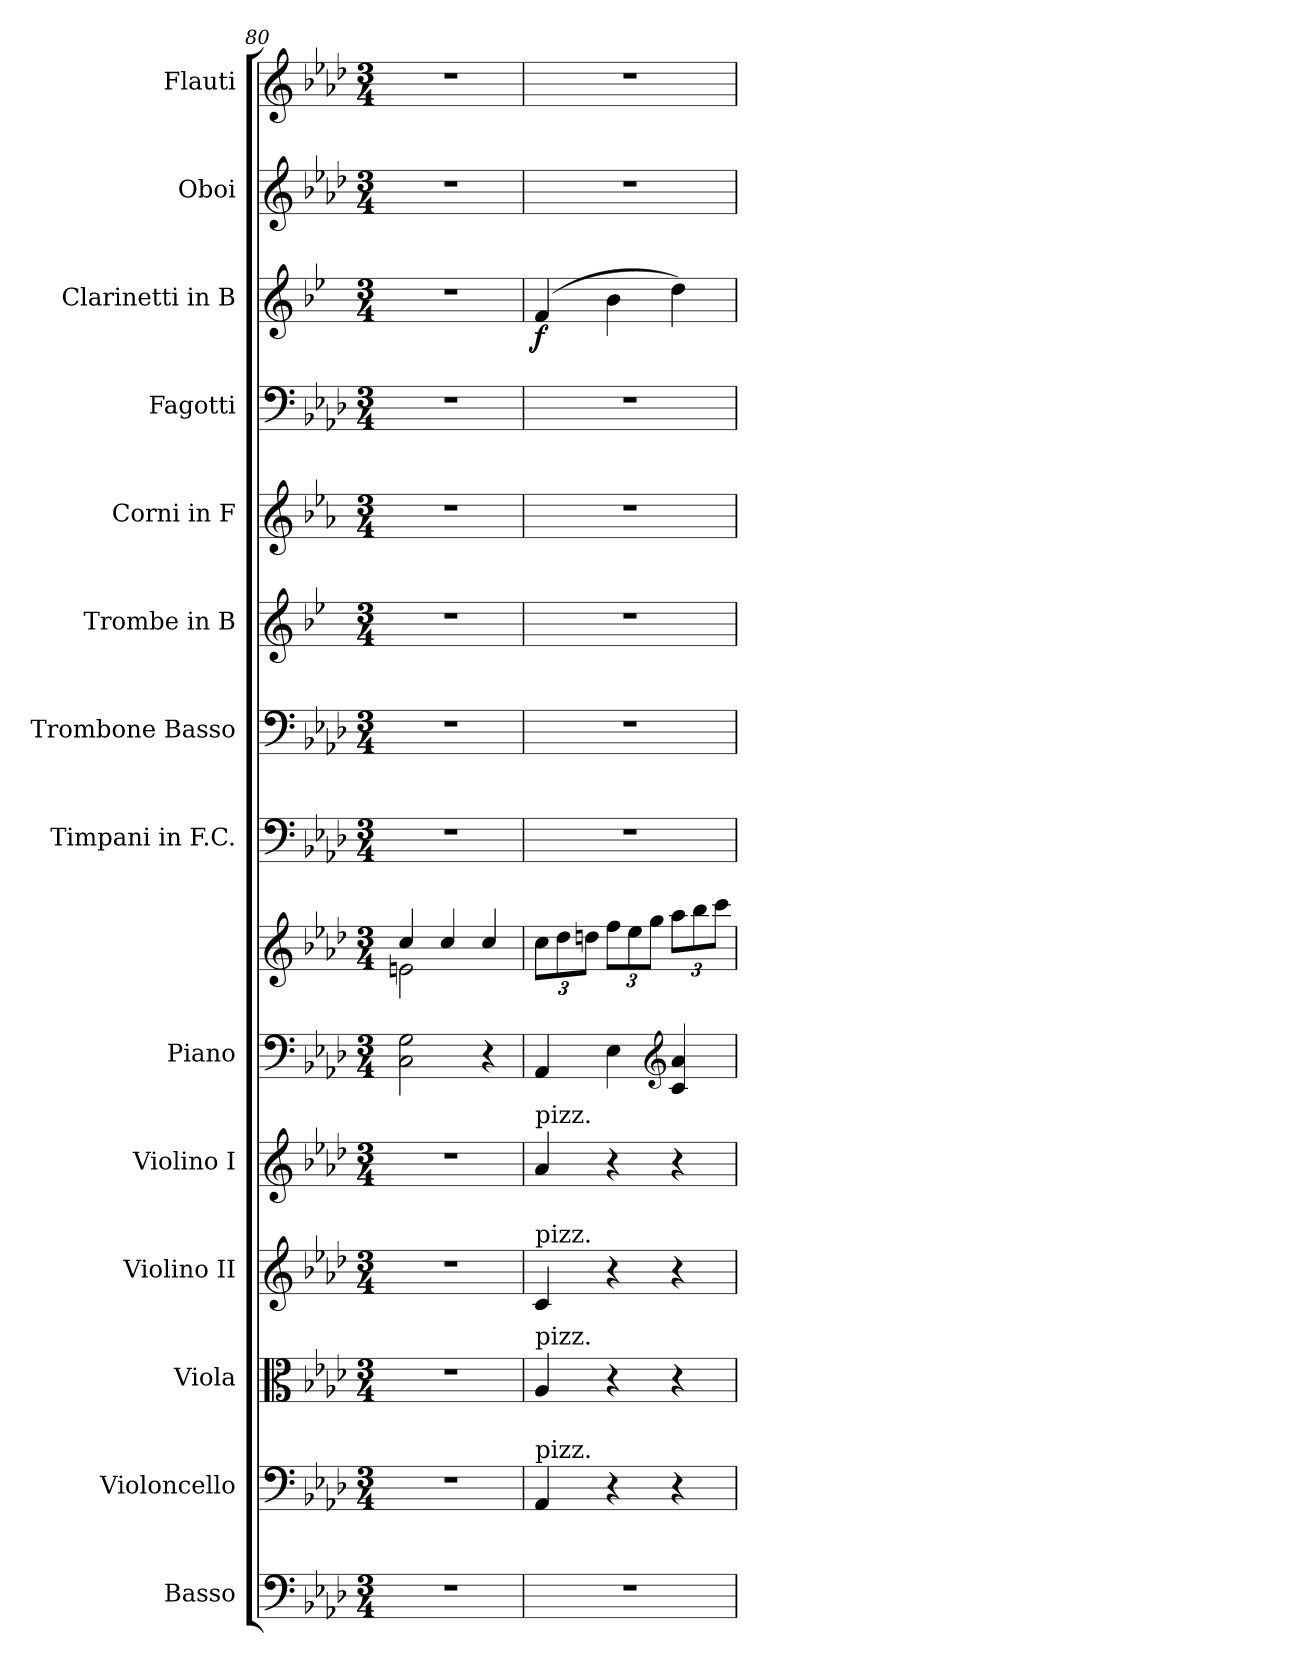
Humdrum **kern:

**kern	**kern	**kern	**kern	**kern	**kern	**kern	**kern	**kern	**kern	**kern	**kern	**kern	**dynam	**kern	**kern
*part14	*part13	*part12	*part11	*part10	*part9	*part9	*part8	*part7	*part6	*part5	*part4	*part3	*part3	*part2	*part1
*staff15	*staff14	*staff13	*staff12	*staff11	*staff10	*staff9	*staff8	*staff7	*staff6	*staff5	*staff4	*staff3	*staff3	*staff2	*staff1
*I"Basso	*I"Violoncello	*I"Viola	*I"Violino II	*I"Violino I	*I"Piano	*	*I"Timpani in F.C.	*I"Trombone Basso	*I"Trombe in B	*I"Corni in F	*I"Fagotti	*I"Clarinetti in B	*	*I"Oboi	*I"Flauti
*	*	*	*	*	*I'Pno.	*	*I'Timp.	*	*	*	*	*	*	*I'Ob.	*I'Fl.
*clefF4	*clefF4	*clefC3	*clefG2	*clefG2	*clefF4	*clefG2	*clefF4	*clefF4	*clefG2	*clefG2	*clefF4	*clefG2	*	*clefG2	*clefG2
*ITrd7c12	*	*	*	*	*	*	*	*	*ITrd1c2	*ITrd4c7	*	*ITrd1c2	*	*	*
*k[b-e-a-d-]	*k[b-e-a-d-]	*k[b-e-a-d-]	*k[b-e-a-d-]	*k[b-e-a-d-]	*k[b-e-a-d-]	*k[b-e-a-d-]	*k[b-e-a-d-]	*k[b-e-a-d-]	*k[b-e-a-d-]	*k[b-e-a-d-]	*k[b-e-a-d-]	*k[b-e-a-d-]	*	*k[b-e-a-d-]	*k[b-e-a-d-]
*M3/4	*M3/4	*M3/4	*M3/4	*M3/4	*M3/4	*M3/4	*M3/4	*M3/4	*M3/4	*M3/4	*M3/4	*M3/4	*	*M3/4	*M3/4
=80	=80	=80	=80	=80	=80	=80	=80	=80	=80	=80	=80	=80	=80	=80	=80
*	*	*	*	*	*	*^	*	*	*	*	*	*	*	*	*
2.r	2.r	2.r	2.r	2.r	2C\ 2G\	4cc/	2en\	2.r	2.r	2.r	2.r	2.r	2.r	.	2.r	2.r
.	.	.	.	.	.	4cc/	.	.	.	.	.	.	.	.	.	.
.	.	.	.	.	4r	4cc/	4ryy	.	.	.	.	.	.	.	.	.
*	*	*	*	*	*	*v	*v	*	*	*	*	*	*	*	*	*
=81	=81	=81	=81	=81	=81	=81	=81	=81	=81	=81	=81	=81	=81	=81	=81
*	*	*	*	*	*	*Xbrackettup	*	*	*	*	*	*	*	*	*
*	*	*	*	*	*	*^	*	*	*	*	*	*	*	*	*
!	!	!	!	!LO:TX:a:t=pizz.	!	!	!	!	!	!	!	!	!	!	!	!
!	!	!	!LO:TX:a:t=pizz.	!	!	!	!	!	!	!	!	!	!	!	!	!
!	!	!LO:TX:a:t=pizz.	!	!	!	!	!	!	!	!	!	!	!	!	!	!
!	!LO:TX:a:t=pizz.	!	!	!	!	!	!	!	!	!	!	!	!	!	!	!
!	!	!	!	!	!	!	!	!	!	!	!	!	!	!LO:DY:b	!	!
*	*	*	*	*	*	*v	*v	*	*	*	*	*	*	*	*	*
2.r	4AA-/	4A-/	4c/	4a-/	4AA-/	12cc\L	2.r	2.r	2.r	2.r	2.r	(>4e-/	f	2.r	2.r
.	.	.	.	.	.	12dd-\	.	.	.	.	.	.	.	.	.
.	.	.	.	.	.	12ddn\J	.	.	.	.	.	.	.	.	.
.	4r	4r	4r	4r	4E-\	12ff\L	.	.	.	.	.	4a-\	.	.	.
.	.	.	.	.	.	12ee-\	.	.	.	.	.	.	.	.	.
.	.	.	.	.	.	12gg\J	.	.	.	.	.	.	.	.	.
*	*	*	*	*	*clefG2	*	*	*	*	*	*	*	*	*	*
.	4r	4r	4r	4r	4c/ 4a-/	12aa-\L	.	.	.	.	.	4cc\)	.	.	.
.	.	.	.	.	.	12bb-\	.	.	.	.	.	.	.	.	.
.	.	.	.	.	.	12ccc\J	.	.	.	.	.	.	.	.	.
=	=	=	=	=	=	=	=	=	=	=	=	=	=	=	=
*-	*-	*-	*-	*-	*-	*-	*-	*-	*-	*-	*-	*-	*-	*-	*-
